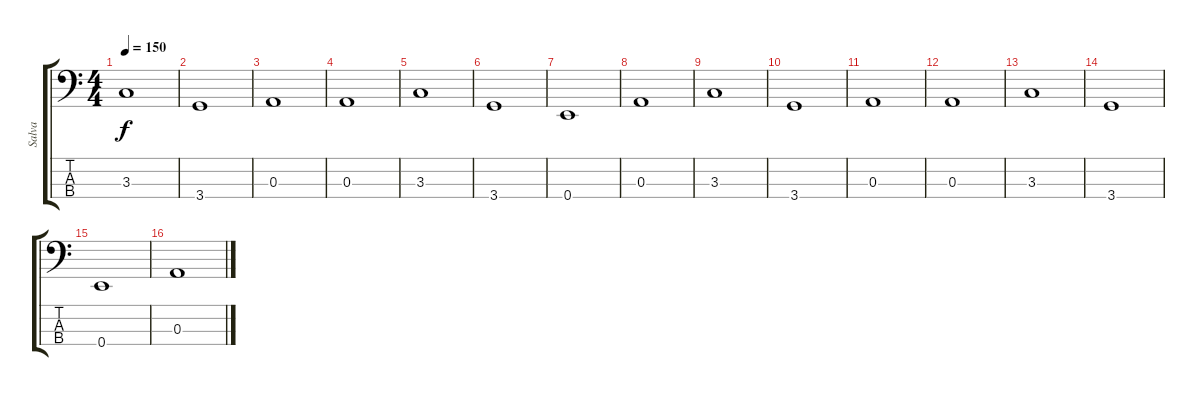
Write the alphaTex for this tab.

\track ("Salva" "Salva") {instrument electricbassfinger}
\staff {score tabs}
\tuning (G2 D2 A1 E1) {hide}
\ts (4 4)
\tempo 150
\clef f4
\ks c
3.3.1{dy f} |
3.4.1 |
0.3.1 |
0.3.1 |
3.3.1 |
3.4.1 |
0.4.1 |
0.3.1 |
3.3.1 |
3.4.1 |
0.3.1 |
0.3.1 |
3.3.1 |
3.4.1 |
0.4.1 |
0.3.1
